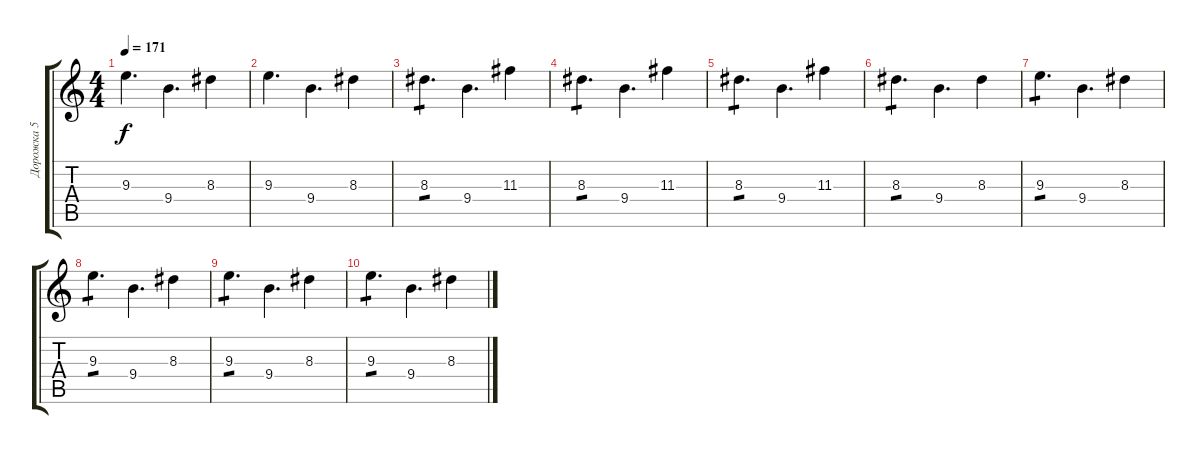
\track ("Дорожка 5" "Дорожка 5") {instrument overdrivenguitar}
\staff {score tabs}
\tuning (E4 B3 G3 D3 A2 E2) {hide}
\ts (4 4)
\tempo 171
\clef g2
\ks c
9.3.4{d dy f} 9.4.4{d} 8.3.4 |
9.3.4{d} 9.4.4{d} 8.3.4 |
8.3.4{d tp 1} 9.4.4{d} 11.3.4 |
8.3.4{d tp 1} 9.4.4{d} 11.3.4 |
8.3.4{d tp 1} 9.4.4{d} 11.3.4 |
8.3.4{d tp 1} 9.4.4{d} 8.3.4 |
9.3.4{d tp 1} 9.4.4{d} 8.3.4 |
9.3.4{d tp 1} 9.4.4{d} 8.3.4 |
9.3.4{d tp 1} 9.4.4{d} 8.3.4 |
9.3.4{d tp 1} 9.4.4{d} 8.3.4
